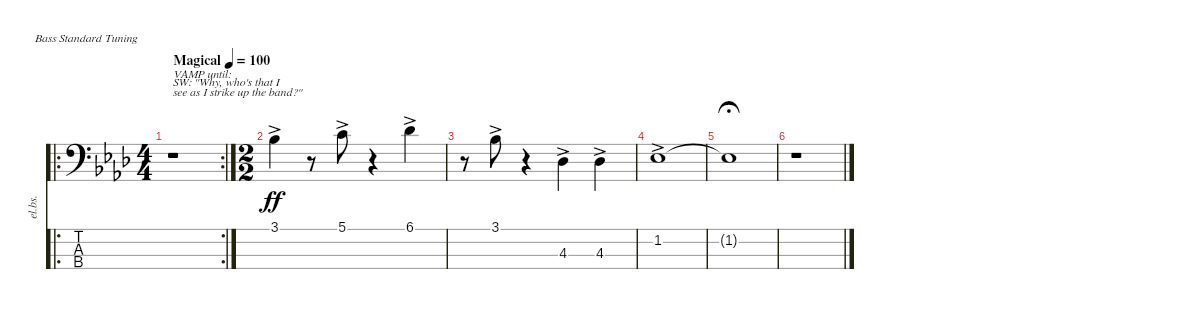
\defaultSystemsLayout 4
\bracketExtendMode nobrackets
\track ("Electric Bass" "el.bs.") {defaultSystemsLayout 6 instrument electricbassfinger}
\staff {score tabs}
\tuning (G2 D2 A1 E1)
\ro
\rc 2
\ts (4 4)
\tempo (100 "Magical")
\clef f4
\scale
0.325249
\ks ab
r.1{txt "VAMP until:\nSW: \"Why, who's that I\nsee as I strike up the band?\"" dy ff instrument electricbassfinger beam Down} |
\ts (2 2)
\beaming (8 4 4)
\scale
0.223904 3.1{ac acc b}.4{beam Down} r.8{beam Down} 5.1{ac acc forcenatural}.8{beam Down} r.4{beam Down} 6.1{ac acc b}.4{beam Down} |
\scale
0.189457 r.8{beam Down} 3.1{ac acc b}.8{beam Down} r.4{beam Down} 4.3{ac acc b}.4{beam Down} 4.3{ac acc b}.4{beam Down} |
\scale
0.0972613 1.2{ac acc b}.1{beam Down} |
\scale
0.0901693 1.2{t acc b}.1{fermata (medium 0.5) beam Down} |
\scale
0.0739587 r.1{beam Down}
